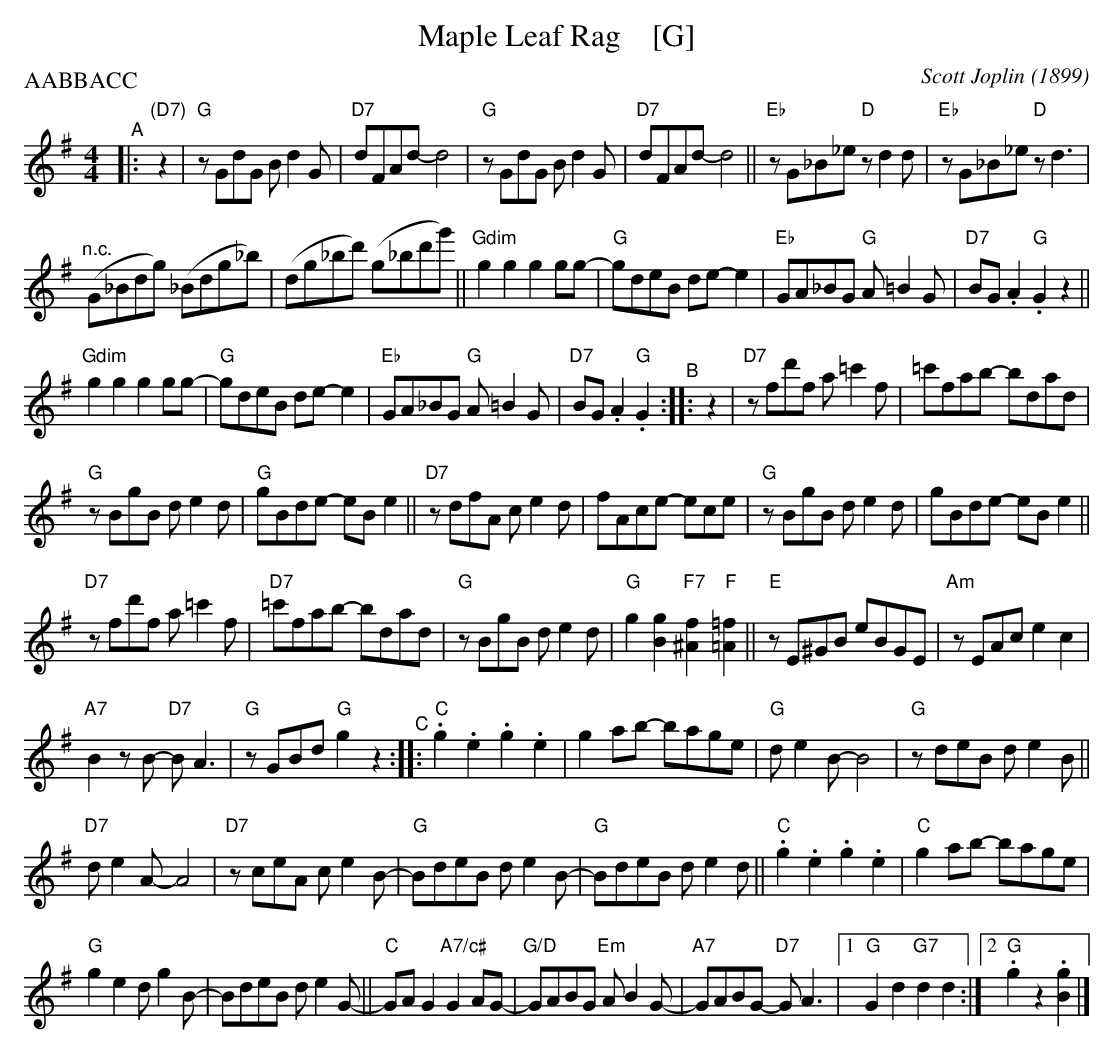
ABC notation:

X:1
T: Maple Leaf Rag    [G]
C: Scott Joplin (1899)
M: 4/4
L: 1/8
P: AABBACC
K: G
"^A"|: "(D7)"z2 |\
"G"zGdG Bd2G | "D7"dFAd- d4 | "G"zGdG Bd2G | "D7"dFAd- d4 ||\
"Eb"zG_B_e "D"zd2d | "Eb"zG_B_e "D"zd3 |
"^n.c."(G_Bdg) (_Bdg_b) | (dg_bd') (g_bd'g') ||\
"Gdim"g2g2 g2gg- | "G"gdeB de-e2 | "Eb"GA_BG "G"A=B2G | "D7"BG.A2 "G".G2z2 ||
"Gdim"g2g2 g2gg- | "G"gdeB de-e2 | "Eb"GA_BG "G"A=B2G | "D7"BG.A2 "G".G2 \
"^B":: z2 |\
"D7"zfd'f a=c'2f | =c'fab- bdad |
"G"zBgB de2d | "G"gBde- eBe2 ||\
"D7"zdfA ce2d | fAce- ece | "G"zBgB de2d | gBde- eBe2 ||
"D7"zfd'f a=c'2f | "D7"=c'fab- bdad | "G"zBgB de2d | "G"g2[g2B2] "F7"[f2^A2]"F"[=f2=A2]||\
"E"zE^GB eBGE | "Am"zEAc e2c2 |
"A7"B2zB- "D7"BA3 | "G"zGBd "G"g2z2 \
"^C"::\
"C".g2.e2 .g2.e2 | g2ab- bage | "G"de2B- B4 | "G"zdeB de2B ||
"D7"de2A- A4 | "D7"zceA ce2B- |  "G"BdeB de2B- | "G"BdeB de2d ||\
"C".g2.e2 .g2.e2 | "C"g2ab- bage |
"G"g2e2 dg2B- | BdeB de2G- ||\
"C"GAG2 "A7/c#"G2AG- | "G/D"GABG "Em"AB2G- | "A7"GABG- "D7"GA3 |\
[1 "G"G2d2 "G7"d2d2 :|[2 "G".g2z2 .[g2B2] |]
